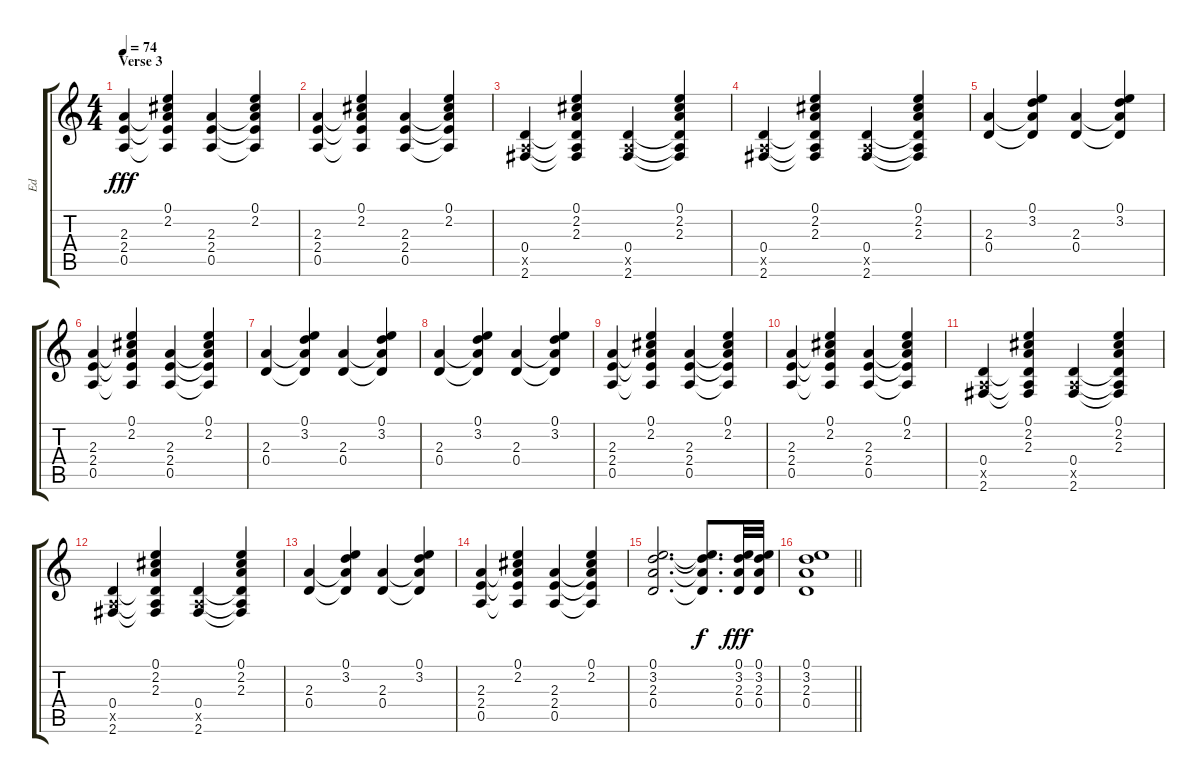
\track ("Ed" "Ed") {instrument overdrivenguitar}
\staff {score tabs}
\tuning (E4 B3 G3 D3 A2 E2) {hide}
\ts (4 4)
\section ("" "Verse 3")
\tempo 74
\clef g2
\ks c
(2.3 2.4 0.5).4{dy fff} (0.1 2.2 2.3{t} 2.4{t} 0.5{t}).4 (2.3 2.4 0.5).4 (0.1 2.2 2.3{t} 2.4{t} 0.5{t}).4 |
(2.3 2.4 0.5).4 (0.1 2.2 2.3{t} 2.4{t} 0.5{t}).4 (2.3 2.4 0.5).4 (0.1 2.2 2.3{t} 2.4{t} 0.5{t}).4 |
(0.4 0.5{x} 2.6).4 (0.1 2.2 2.3 0.4{t} 0.5{t} 2.6{t}).4 (0.4 0.5{x} 2.6).4 (0.1 2.2 2.3 0.4{t} 0.5{t} 2.6{t}).4 |
(0.4 0.5{x} 2.6).4 (0.1 2.2 2.3 0.4{t} 0.5{t} 2.6{t}).4 (0.4 0.5{x} 2.6).4 (0.1 2.2 2.3 0.4{t} 0.5{t} 2.6{t}).4 |
(2.3 0.4).4 (0.1 3.2 2.3{t} 0.4{t}).4 (2.3 0.4).4 (0.1 3.2 2.3{t} 0.4{t}).4 |
(2.3 2.4 0.5).4 (0.1 2.2 2.3{t} 2.4{t} 0.5{t}).4 (2.3 2.4 0.5).4 (0.1 2.2 2.3{t} 2.4{t} 0.5{t}).4 |
(2.3 0.4).4 (0.1 3.2 2.3{t} 0.4{t}).4 (2.3 0.4).4 (0.1 3.2 2.3{t} 0.4{t}).4 |
(2.3 0.4).4 (0.1 3.2 2.3{t} 0.4{t}).4 (2.3 0.4).4 (0.1 3.2 2.3{t} 0.4{t}).4 |
(2.3 2.4 0.5).4 (0.1 2.2 2.3{t} 2.4{t} 0.5{t}).4 (2.3 2.4 0.5).4 (0.1 2.2 2.3{t} 2.4{t} 0.5{t}).4 |
(2.3 2.4 0.5).4 (0.1 2.2 2.3{t} 2.4{t} 0.5{t}).4 (2.3 2.4 0.5).4 (0.1 2.2 2.3{t} 2.4{t} 0.5{t}).4 |
(0.4 0.5{x} 2.6).4 (0.1 2.2 2.3 0.4{t} 0.5{t} 2.6{t}).4 (0.4 0.5{x} 2.6).4 (0.1 2.2 2.3 0.4{t} 0.5{t} 2.6{t}).4 |
(0.4 0.5{x} 2.6).4 (0.1 2.2 2.3 0.4{t} 0.5{t} 2.6{t}).4 (0.4 0.5{x} 2.6).4 (0.1 2.2 2.3 0.4{t} 0.5{t} 2.6{t}).4 |
(2.3 0.4).4 (0.1 3.2 2.3{t} 0.4{t}).4 (2.3 0.4).4 (0.1 3.2 2.3{t} 0.4{t}).4 |
(2.3 2.4 0.5).4 (0.1 2.2 2.3{t} 2.4{t} 0.5{t}).4 (2.3 2.4 0.5).4 (0.1 2.2 2.3{t} 2.4{t} 0.5{t}).4 |
(0.1 3.2 2.3 0.4).2{d} (0.1{t} 3.2{t} 2.3{t} 0.4{t}).8{d dy f} (0.1 3.2 2.3 0.4).32{dy fff} (0.1 3.2 2.3 0.4).32 |
\barLineRight lightlight
(0.1 3.2 2.3 0.4).1
